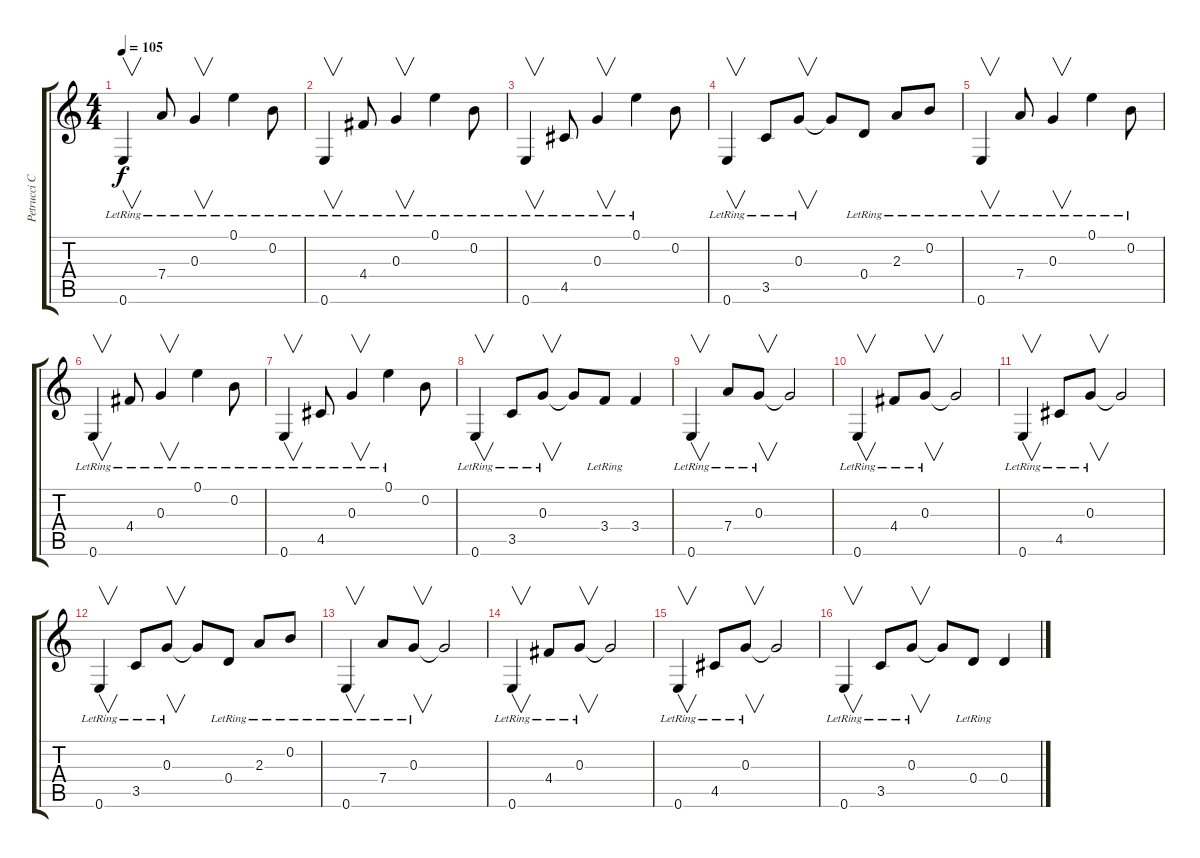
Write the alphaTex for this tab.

\track ("Petrucci Clean" "Petrucci C") {instrument acousticguitarsteel}
\staff {score tabs}
\tuning (E4 B3 G3 D3 A2 E2) {hide}
\ts (4 4)
\tempo 105
\clef g2
\ks c
0.6{lr}.4{v dy f} 7.4{lr}.8 0.3{lr}.4{v} 0.1{lr}.4 0.2{lr}.8 |
0.6{lr}.4{v} 4.4{lr}.8 0.3{lr}.4{v} 0.1{lr}.4 0.2{lr}.8 |
0.6{lr}.4{v} 4.5{lr}.8 0.3{lr}.4{v} 0.1{lr}.4 0.2.8 |
0.6{lr}.4{v} 3.5{lr}.8 0.3{lr}.8{v} 0.3{t}.8 0.4{lr}.8 2.3{lr}.8 0.2{lr}.8 |
0.6{lr}.4{v} 7.4{lr}.8 0.3{lr}.4{v} 0.1{lr}.4 0.2{lr}.8 |
0.6{lr}.4{v} 4.4{lr}.8 0.3{lr}.4{v} 0.1{lr}.4 0.2{lr}.8 |
0.6{lr}.4{v} 4.5{lr}.8 0.3{lr}.4{v} 0.1{lr}.4 0.2.8 |
0.6{lr}.4{v} 3.5{lr}.8 0.3{lr}.8{v} 0.3{t}.8 3.4{lr}.8 3.4.4 |
0.6{lr}.4{v} 7.4{lr}.8 0.3{lr}.8{v} 0.3{t}.2 |
0.6{lr}.4{v} 4.4{lr}.8 0.3{lr}.8{v} 0.3{t}.2 |
0.6{lr}.4{v} 4.5{lr}.8 0.3{lr}.8{v} 0.3{t}.2 |
0.6{lr}.4{v} 3.5{lr}.8 0.3{lr}.8{v} 0.3{t}.8 0.4{lr}.8 2.3{lr}.8 0.2{lr}.8 |
0.6{lr}.4{v} 7.4{lr}.8 0.3{lr}.8{v} 0.3{t}.2 |
0.6{lr}.4{v} 4.4{lr}.8 0.3{lr}.8{v} 0.3{t}.2 |
0.6{lr}.4{v} 4.5{lr}.8 0.3{lr}.8{v} 0.3{t}.2 |
0.6{lr}.4{v} 3.5{lr}.8 0.3{lr}.8{v} 0.3{t}.8 0.4{lr}.8 0.4.4
